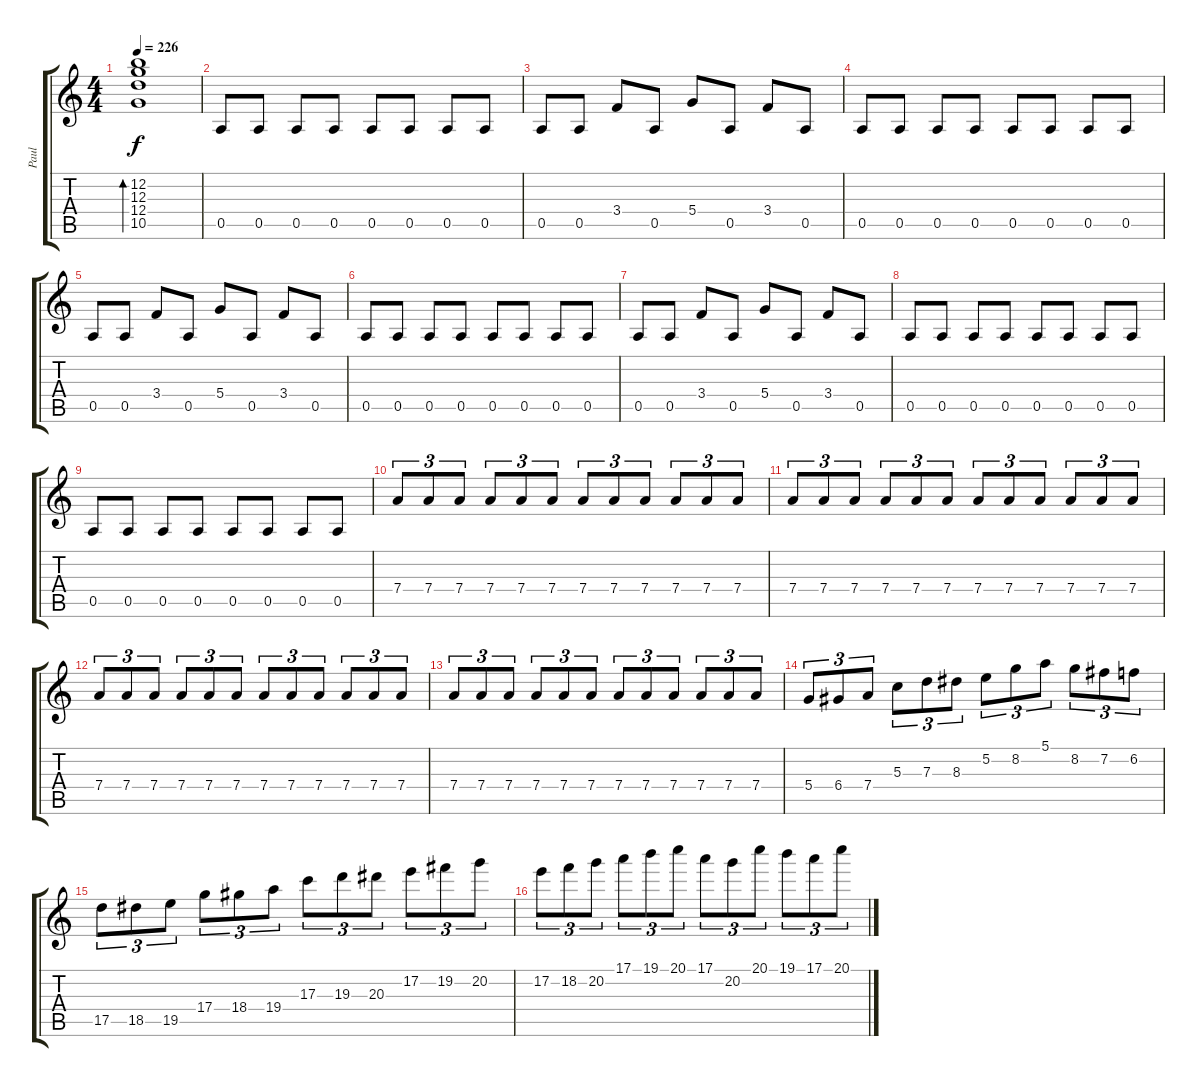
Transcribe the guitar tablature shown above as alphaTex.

\track ("Paul" "Paul") {instrument overdrivenguitar}
\staff {score tabs}
\tuning (E4 B3 G3 D3 A2 E2) {hide}
\ts (4 4)
\tempo 226
\clef g2
\ks c
(12.2 12.3 12.4 10.5).1{bd 60 dy f} |
0.5.8 0.5.8 0.5.8 0.5.8 0.5.8 0.5.8 0.5.8 0.5.8 |
0.5.8 0.5.8 3.4.8 0.5.8 5.4.8 0.5.8 3.4.8 0.5.8 |
0.5.8 0.5.8 0.5.8 0.5.8 0.5.8 0.5.8 0.5.8 0.5.8 |
0.5.8 0.5.8 3.4.8 0.5.8 5.4.8 0.5.8 3.4.8 0.5.8 |
0.5.8 0.5.8 0.5.8 0.5.8 0.5.8 0.5.8 0.5.8 0.5.8 |
0.5.8 0.5.8 3.4.8 0.5.8 5.4.8 0.5.8 3.4.8 0.5.8 |
0.5.8 0.5.8 0.5.8 0.5.8 0.5.8 0.5.8 0.5.8 0.5.8 |
0.5.8 0.5.8 0.5.8 0.5.8 0.5.8 0.5.8 0.5.8 0.5.8 |
7.4.8{tu (3 2)} 7.4.8{tu (3 2)} 7.4.8{tu (3 2)} 7.4.8{tu (3 2)} 7.4.8{tu (3 2)} 7.4.8{tu (3 2)} 7.4.8{tu (3 2)} 7.4.8{tu (3 2)} 7.4.8{tu (3 2)} 7.4.8{tu (3 2)} 7.4.8{tu (3 2)} 7.4.8{tu (3 2)} |
7.4.8{tu (3 2)} 7.4.8{tu (3 2)} 7.4.8{tu (3 2)} 7.4.8{tu (3 2)} 7.4.8{tu (3 2)} 7.4.8{tu (3 2)} 7.4.8{tu (3 2)} 7.4.8{tu (3 2)} 7.4.8{tu (3 2)} 7.4.8{tu (3 2)} 7.4.8{tu (3 2)} 7.4.8{tu (3 2)} |
7.4.8{tu (3 2)} 7.4.8{tu (3 2)} 7.4.8{tu (3 2)} 7.4.8{tu (3 2)} 7.4.8{tu (3 2)} 7.4.8{tu (3 2)} 7.4.8{tu (3 2)} 7.4.8{tu (3 2)} 7.4.8{tu (3 2)} 7.4.8{tu (3 2)} 7.4.8{tu (3 2)} 7.4.8{tu (3 2)} |
7.4.8{tu (3 2)} 7.4.8{tu (3 2)} 7.4.8{tu (3 2)} 7.4.8{tu (3 2)} 7.4.8{tu (3 2)} 7.4.8{tu (3 2)} 7.4.8{tu (3 2)} 7.4.8{tu (3 2)} 7.4.8{tu (3 2)} 7.4.8{tu (3 2)} 7.4.8{tu (3 2)} 7.4.8{tu (3 2)} |
5.4.8{tu (3 2)} 6.4.8{tu (3 2)} 7.4.8{tu (3 2)} 5.3.8{tu (3 2)} 7.3.8{tu (3 2)} 8.3.8{tu (3 2)} 5.2.8{tu (3 2)} 8.2.8{tu (3 2)} 5.1.8{tu (3 2)} 8.2.8{tu (3 2)} 7.2.8{tu (3 2)} 6.2.8{tu (3 2)} |
17.5.8{tu (3 2)} 18.5.8{tu (3 2)} 19.5.8{tu (3 2)} 17.4.8{tu (3 2)} 18.4.8{tu (3 2)} 19.4.8{tu (3 2)} 17.3.8{tu (3 2)} 19.3.8{tu (3 2)} 20.3.8{tu (3 2)} 17.2.8{tu (3 2)} 19.2.8{tu (3 2)} 20.2.8{tu (3 2)} |
17.2.8{tu (3 2)} 18.2.8{tu (3 2)} 20.2.8{tu (3 2)} 17.1.8{tu (3 2)} 19.1.8{tu (3 2)} 20.1.8{tu (3 2)} 17.1.8{tu (3 2)} 20.2.8{tu (3 2)} 20.1.8{tu (3 2)} 19.1.8{tu (3 2)} 17.1.8{tu (3 2)} 20.1.8{tu (3 2)}
